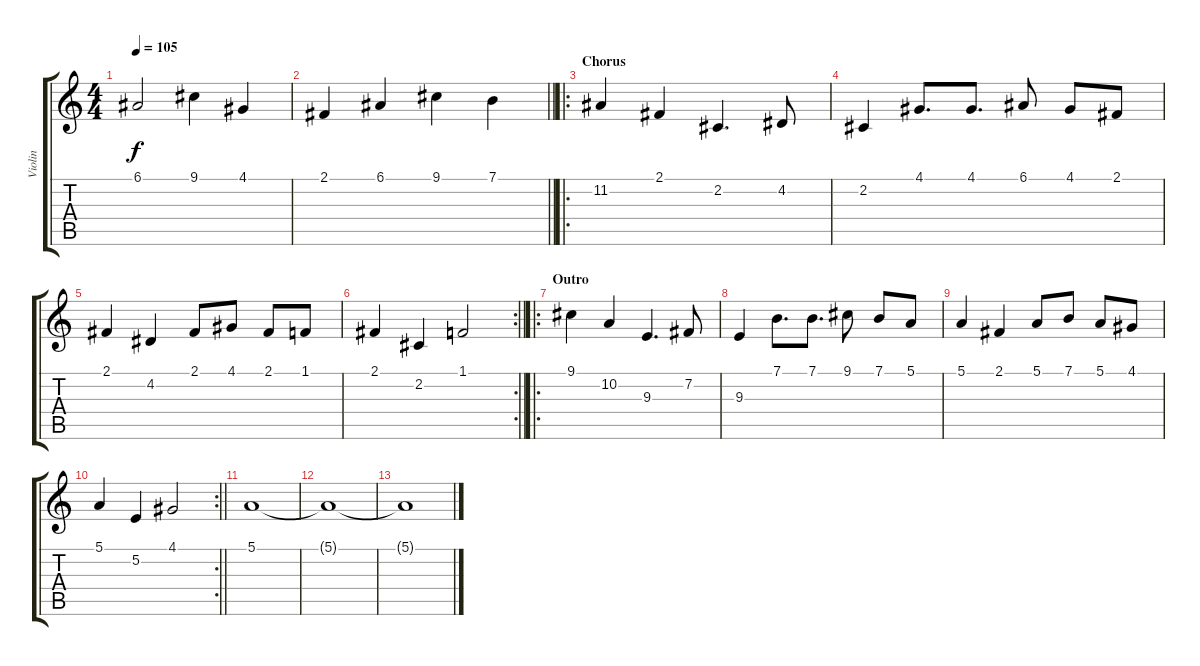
\track ("Violin" "Violin") {instrument violin}
\staff {score tabs}
\tuning (E4 B3 G3 D3 A2 E2) {hide}
\ts (4 4)
\tempo 105
\clef g2
\ks c
6.1.2{dy f} 9.1.4 4.1.4 |
\barLineRight lightlight
2.1.4 6.1.4 9.1.4 7.1.4 |
\ro
\section ("" "Chorus")
11.2.4{volume 11} 2.1.4 2.2.4{d} 4.2.8 |
2.2.4 4.1.8{d} 4.1.8{d} 6.1.8 4.1.8 2.1.8 |
2.1.4 4.2.4 2.1.8 4.1.8 2.1.8 1.1.8 |
\rc 2
\barLineRight lightlight
2.1.4 2.2.4 1.1.2 |
\ro
\section ("" "Outro")
9.1.4{volume 9} 10.2.4 9.3.4{d} 7.2.8 |
9.3.4 7.1.8{d} 7.1.8{d} 9.1.8 7.1.8 5.1.8 |
5.1.4 2.1.4 5.1.8 7.1.8 5.1.8 4.1.8 |
\rc 2
\barLineRight lightlight
5.1.4 5.2.4 4.1.2 |
5.1.1 |
5.1{t}.1{volume 0} |
5.1{t}.1
